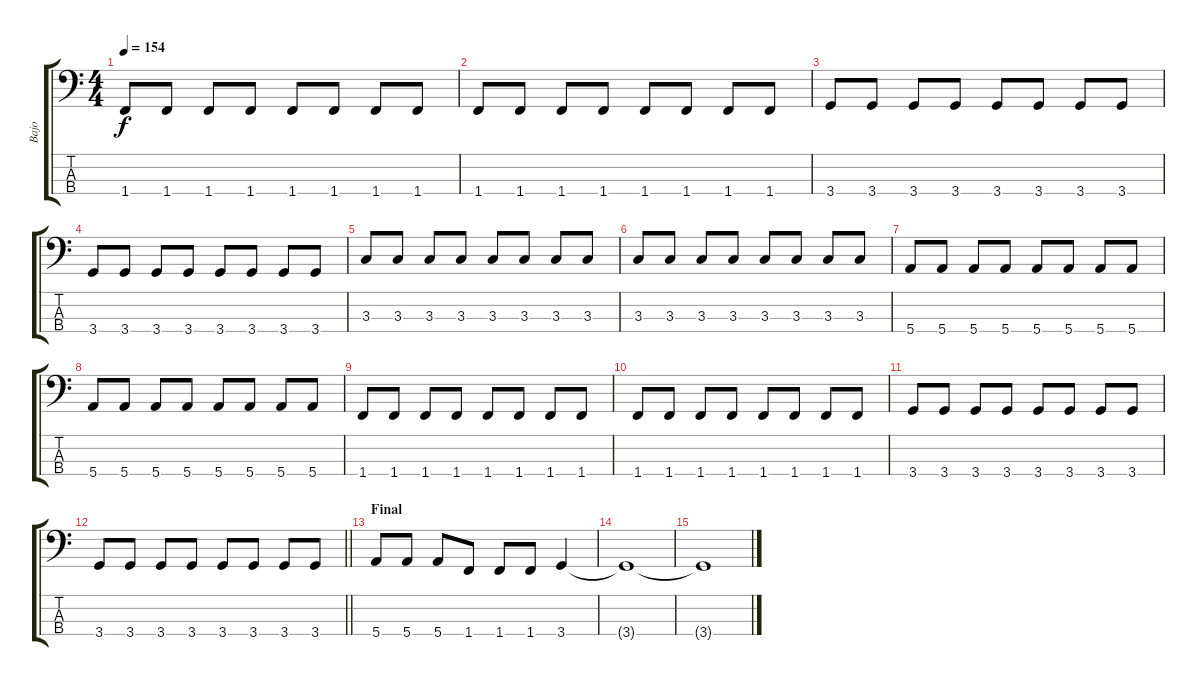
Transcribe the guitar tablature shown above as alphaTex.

\track ("Bajo" "Bajo") {instrument electricbasspick}
\staff {score tabs}
\tuning (G2 D2 A1 E1) {hide}
\ts (4 4)
\tempo 154
\clef f4
\ks c
1.4.8{dy f} 1.4.8 1.4.8 1.4.8 1.4.8 1.4.8 1.4.8 1.4.8 |
1.4.8 1.4.8 1.4.8 1.4.8 1.4.8 1.4.8 1.4.8 1.4.8 |
3.4.8 3.4.8 3.4.8 3.4.8 3.4.8 3.4.8 3.4.8 3.4.8 |
3.4.8 3.4.8 3.4.8 3.4.8 3.4.8 3.4.8 3.4.8 3.4.8 |
3.3.8 3.3.8 3.3.8 3.3.8 3.3.8 3.3.8 3.3.8 3.3.8 |
3.3.8 3.3.8 3.3.8 3.3.8 3.3.8 3.3.8 3.3.8 3.3.8 |
5.4.8 5.4.8 5.4.8 5.4.8 5.4.8 5.4.8 5.4.8 5.4.8 |
5.4.8 5.4.8 5.4.8 5.4.8 5.4.8 5.4.8 5.4.8 5.4.8 |
1.4.8 1.4.8 1.4.8 1.4.8 1.4.8 1.4.8 1.4.8 1.4.8 |
1.4.8 1.4.8 1.4.8 1.4.8 1.4.8 1.4.8 1.4.8 1.4.8 |
3.4.8 3.4.8 3.4.8 3.4.8 3.4.8 3.4.8 3.4.8 3.4.8 |
\barLineRight lightlight
3.4.8 3.4.8 3.4.8 3.4.8 3.4.8 3.4.8 3.4.8 3.4.8 |
\section ("" "Final")
5.4.8 5.4.8 5.4.8 1.4.8 1.4.8 1.4.8 3.4.4 |
3.4{t}.1 |
3.4{t}.1
